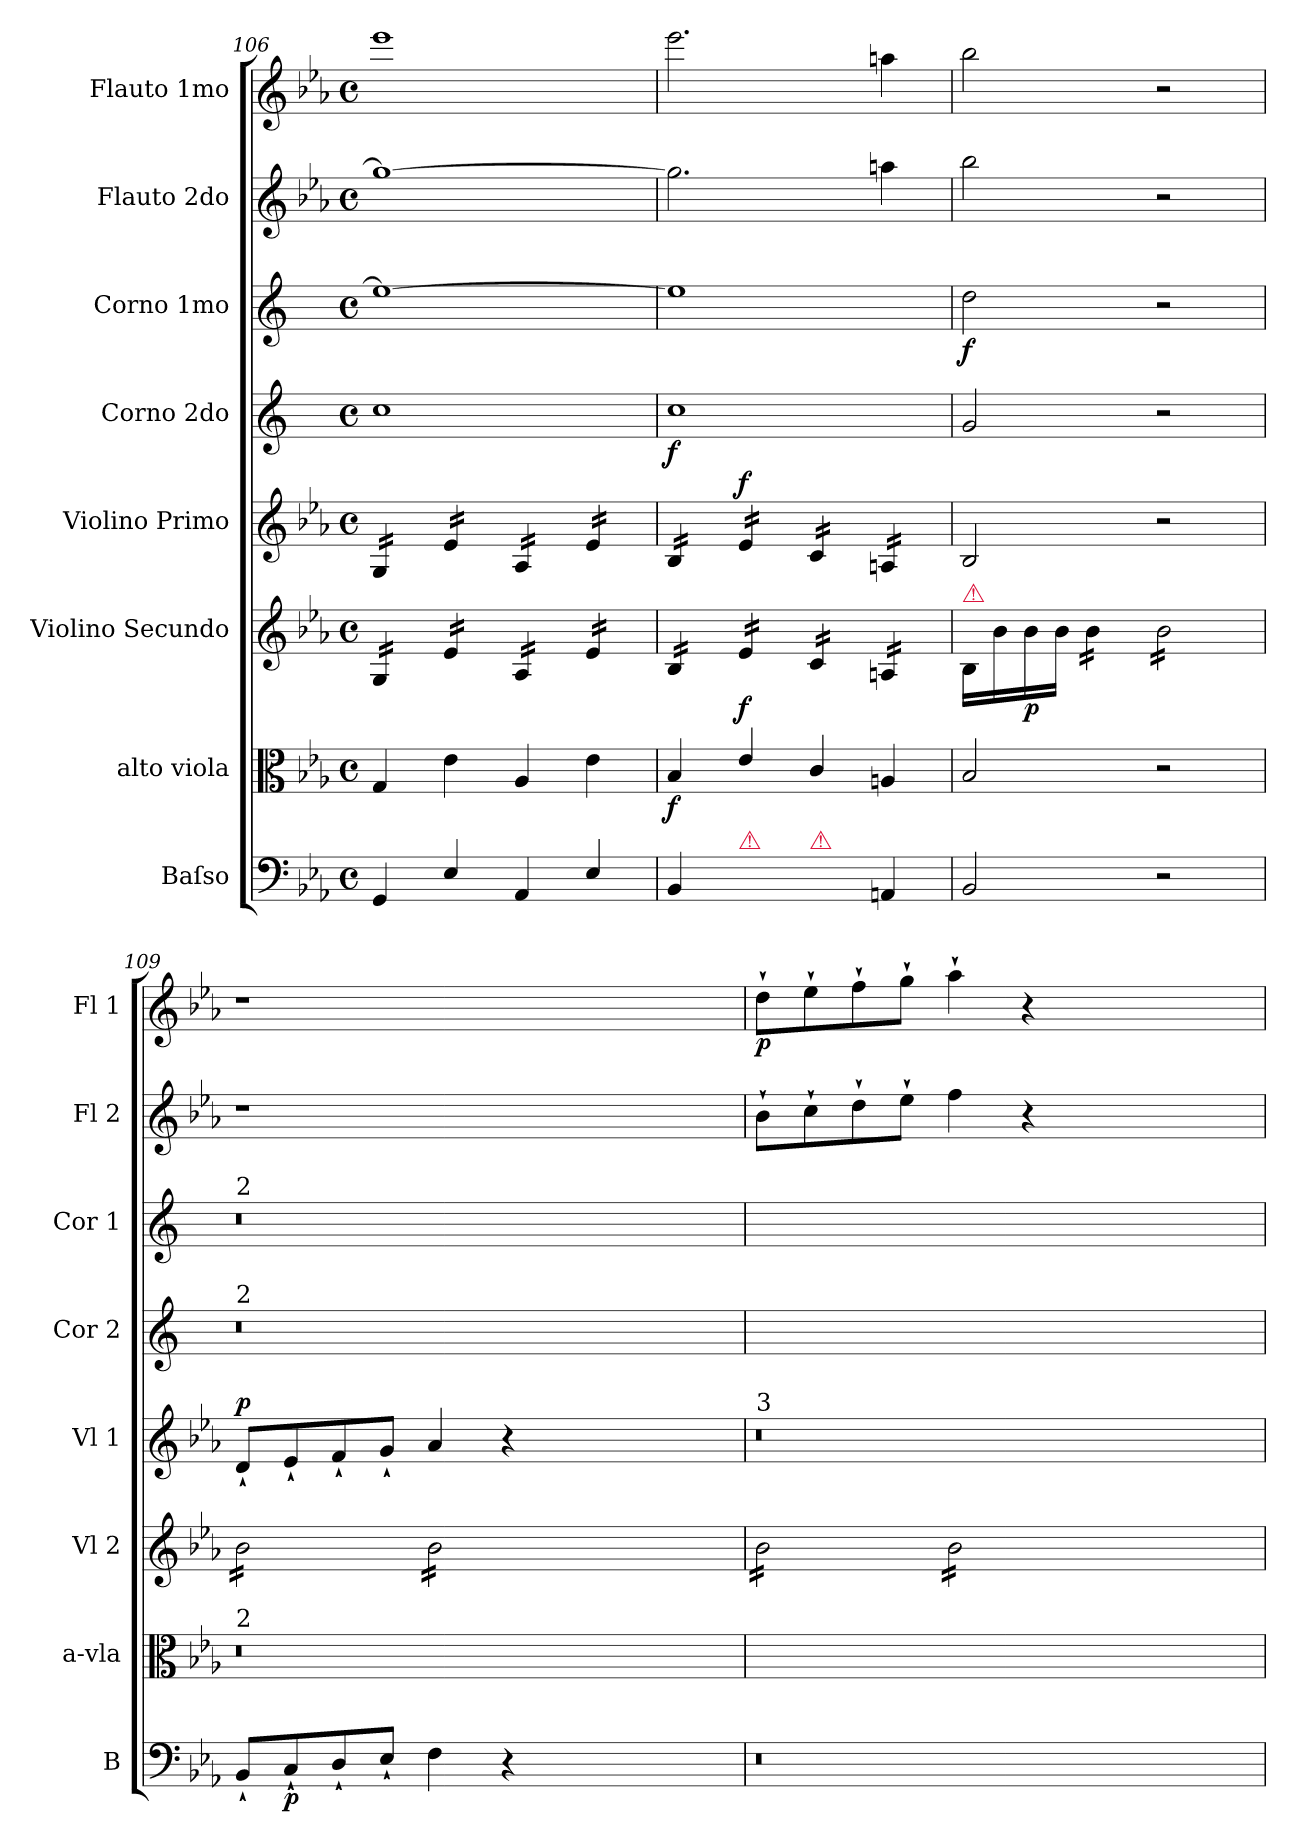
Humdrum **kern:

**kern	**dynam	**kern	**dynam	**kern	**dynam	**kern	**dynam	**kern	**dynam	**kern	**dynam	**kern	**kern	**dynam
*part8	*part8	*part7	*part7	*part6	*part6	*part5	*part5	*part4	*part4	*part3	*part3	*part2	*part1	*part1
*staff8	*staff8	*staff7	*staff7	*staff6	*staff6	*staff5	*staff5	*staff4	*staff4	*staff3	*staff3	*staff2	*staff1	*staff1
*I"Baſso	*	*I"alto viola	*	*I"Violino Secundo	*	*I"Violino Primo	*	*I"Corno 2do	*	*I"Corno 1mo	*	*I"Flauto 2do	*I"Flauto 1mo	*
*I'B	*	*I'a-vla	*	*I'Vl 2	*	*I'Vl 1	*	*I'Cor 2	*	*I'Cor 1	*	*I'Fl 2	*I'Fl 1	*
*clefF4	*	*clefC3	*	*clefG2	*	*clefG2	*	*clefG2	*	*clefG2	*	*clefG2	*clefG2	*
*	*	*	*	*	*	*	*	*ITrd-2c-3	*	*ITrd-2c-3	*	*	*	*
*k[b-e-a-]	*	*k[b-e-a-]	*	*k[b-e-a-]	*	*k[b-e-a-]	*	*k[b-e-a-]	*	*k[b-e-a-]	*	*k[b-e-a-]	*k[b-e-a-]	*
*E-:	*	*E-:	*	*E-:	*	*E-:	*	*	*	*	*	*E-:	*E-:	*
*M4/4	*	*M4/4	*	*M4/4	*	*M4/4	*	*M4/4	*	*M4/4	*	*M4/4	*M4/4	*
*met(c)	*	*met(c)	*	*met(c)	*	*met(c)	*	*met(c)	*	*met(c)	*	*met(c)	*met(c)	*
=106	=106	=106	=106	=106	=106	=106	=106	=106	=106	=106	=106	=106	=106	=106
*	*	*	*	*tremolo	*	*	*	*	*	*	*	*	*	*
*	*	*	*	*	*	*tremolo	*	*	*	*	*	*	*	*
4GG/	.	4G/	.	16G/LL	.	16G/LL	.	1ee-\	.	1gg\_	.	1gg\_	1eee-\	.
.	.	.	.	16G/	.	16G/	.	.	.	.	.	.	.	.
.	.	.	.	16G/	.	16G/	.	.	.	.	.	.	.	.
.	.	.	.	16G/JJ	.	16G/JJ	.	.	.	.	.	.	.	.
4E-/	.	4e-\	.	16e-/LL	.	16e-/LL	.	.	.	.	.	.	.	.
.	.	.	.	16e-/	.	16e-/	.	.	.	.	.	.	.	.
.	.	.	.	16e-/	.	16e-/	.	.	.	.	.	.	.	.
.	.	.	.	16e-/JJ	.	16e-/JJ	.	.	.	.	.	.	.	.
4AA-/	.	4A-/	.	16A-/LL	.	16A-/LL	.	.	.	.	.	.	.	.
.	.	.	.	16A-/	.	16A-/	.	.	.	.	.	.	.	.
.	.	.	.	16A-/	.	16A-/	.	.	.	.	.	.	.	.
.	.	.	.	16A-/JJ	.	16A-/JJ	.	.	.	.	.	.	.	.
4E-/	.	4e-\	.	16e-/LL	.	16e-/LL	.	.	.	.	.	.	.	.
.	.	.	.	16e-/	.	16e-/	.	.	.	.	.	.	.	.
.	.	.	.	16e-/	.	16e-/	.	.	.	.	.	.	.	.
.	.	.	.	16e-/JJ	.	16e-/JJ	.	.	.	.	.	.	.	.
=107	=107	=107	=107	=107	=107	=107	=107	=107	=107	=107	=107	=107	=107	=107
4BB-/	for	4B-/	f	16B-/LL	.	16B-/LL	.	1ee-\	f	1gg\]	.	2.gg\]	2.eee-\	.
.	.	.	.	16B-/	.	16B-/	.	.	.	.	.	.	.	.
.	.	.	.	16B-/	.	16B-/	.	.	.	.	.	.	.	.
.	.	.	.	16B-/JJ	.	16B-/JJ	.	.	.	.	.	.	.	.
!LO:TX:a:color=crimson:t=⚠	!	!	!	!	!	!	!	!	!	!	!	!	!	!
!	!	!	!	!	!	!	!LO:DY:a	!	!	!	!	!	!	!
4E-\yy	.	4e-/	.	16e-/LL	f	16e-/LL	f	.	.	.	.	.	.	.
.	.	.	.	16e-/	.	16e-/	.	.	.	.	.	.	.	.
.	.	.	.	16e-/	.	16e-/	.	.	.	.	.	.	.	.
.	.	.	.	16e-/JJ	.	16e-/JJ	.	.	.	.	.	.	.	.
!LO:TX:a:color=crimson:t=⚠	!	!	!	!	!	!	!	!	!	!	!	!	!	!
4C/yy	.	4c/	.	16c/LL	.	16c/LL	.	.	.	.	.	.	.	.
.	.	.	.	16c/	.	16c/	.	.	.	.	.	.	.	.
.	.	.	.	16c/	.	16c/	.	.	.	.	.	.	.	.
.	.	.	.	16c/JJ	.	16c/JJ	.	.	.	.	.	.	.	.
4AAn/	.	4An/	.	16An/LL	.	16An/LL	.	.	.	.	.	4aan\	4aan\	.
.	.	.	.	16An/	.	16An/	.	.	.	.	.	.	.	.
.	.	.	.	16An/	.	16An/	.	.	.	.	.	.	.	.
.	.	.	.	16An/JJ	.	16An/JJ	.	.	.	.	.	.	.	.
*	*	*	*	*	*	*Xtremolo	*	*	*	*	*	*	*	*
*	*	*	*	*Xtremolo	*	*	*	*	*	*	*	*	*	*
=108	=108	=108	=108	=108	=108	=108	=108	=108	=108	=108	=108	=108	=108	=108
!	!	!	!	!LO:TX:a:color=crimson:t=⚠	!	!	!	!	!	!	!	!	!	!
2BB-/	.	2B-/	.	16B-/LL	.	2B-/	.	2b-/	.	2ff\	f	2bb-\	2bb-\	.
.	.	.	.	16b-\	.	.	.	.	.	.	.	.	.	.
.	.	.	.	16b-\	p	.	.	.	.	.	.	.	.	.
.	.	.	.	16b-\JJ	.	.	.	.	.	.	.	.	.	.
*	*	*	*	*tremolo	*	*	*	*	*	*	*	*	*	*
.	.	.	.	16b-\LL	.	.	.	.	.	.	.	.	.	.
.	.	.	.	16b-\	.	.	.	.	.	.	.	.	.	.
.	.	.	.	16b-\	.	.	.	.	.	.	.	.	.	.
.	.	.	.	16b-\JJ	.	.	.	.	.	.	.	.	.	.
2r	.	2r	.	16b-\LL	.	2r	.	2r	.	2r	.	2r	2r	.
.	.	.	.	16b-\	.	.	.	.	.	.	.	.	.	.
.	.	.	.	16b-\	.	.	.	.	.	.	.	.	.	.
.	.	.	.	16b-\	.	.	.	.	.	.	.	.	.	.
.	.	.	.	16b-\	.	.	.	.	.	.	.	.	.	.
.	.	.	.	16b-\	.	.	.	.	.	.	.	.	.	.
.	.	.	.	16b-\	.	.	.	.	.	.	.	.	.	.
.	.	.	.	16b-\JJ	.	.	.	.	.	.	.	.	.	.
=109	=109	=109	=109	=109	=109	=109	=109	=109	=109	=109	=109	=109	=109	=109
!	!	!	!	!	!	!	!	!	!	!LO:TX:a:t=2	!	!	!	!
!	!	!	!	!	!	!	!	!LO:TX:a:t=2	!	!	!	!	!	!
!	!	!LO:TX:a:t=2	!	!	!	!	!	!	!	!	!	!	!	!
!	!	!	!	!	!	!	!LO:DY:a	!	!	!	!	!	!	!
8BB-`/L	.	0r	.	16b-\LL	.	8d`/L	p	0r	.	0r	.	1r	1r	.
.	.	.	.	16b-\	.	.	.	.	.	.	.	.	.	.
8C`/	p	.	.	16b-\	.	8e-`/	.	.	.	.	.	.	.	.
.	.	.	.	16b-\	.	.	.	.	.	.	.	.	.	.
8D`\	.	.	.	16b-\	.	8f`/	.	.	.	.	.	.	.	.
.	.	.	.	16b-\	.	.	.	.	.	.	.	.	.	.
8E-`\J	.	.	.	16b-\	.	8g`/J	.	.	.	.	.	.	.	.
.	.	.	.	16b-\JJ	.	.	.	.	.	.	.	.	.	.
4F\	.	.	.	16b-\LL	.	4a-/	.	.	.	.	.	.	.	.
.	.	.	.	16b-\	.	.	.	.	.	.	.	.	.	.
.	.	.	.	16b-\	.	.	.	.	.	.	.	.	.	.
.	.	.	.	16b-\	.	.	.	.	.	.	.	.	.	.
4r	.	.	.	16b-\	.	4r	.	.	.	.	.	.	.	.
.	.	.	.	16b-\	.	.	.	.	.	.	.	.	.	.
.	.	.	.	16b-\	.	.	.	.	.	.	.	.	.	.
.	.	.	.	16b-\JJ	.	.	.	.	.	.	.	.	.	.
1ryy	.	.	.	1ryy	.	1ryy	.	.	.	.	.	1ryy	1ryy	.
=110	=110	=110	=110	=110	=110	=110	=110	=110	=110	=110	=110	=110	=110	=110
!	!	!	!	!	!	!LO:TX:a:t=3	!	!	!	!	!	!	!	!
0r	.	0ryy	.	16b-\LL	.	0r	.	0ryy	.	0ryy	.	8b-`\L	8dd`\L	p
.	.	.	.	16b-\	.	.	.	.	.	.	.	.	.	.
.	.	.	.	16b-\	.	.	.	.	.	.	.	8cc`\	8ee-`\	.
.	.	.	.	16b-\	.	.	.	.	.	.	.	.	.	.
.	.	.	.	16b-\	.	.	.	.	.	.	.	8dd`\	8ff`\	.
.	.	.	.	16b-\	.	.	.	.	.	.	.	.	.	.
.	.	.	.	16b-\	.	.	.	.	.	.	.	8ee-`\J	8gg`\J	.
.	.	.	.	16b-\JJ	.	.	.	.	.	.	.	.	.	.
.	.	.	.	16b-\LL	.	.	.	.	.	.	.	4ff\	4aa-`\	.
.	.	.	.	16b-\	.	.	.	.	.	.	.	.	.	.
.	.	.	.	16b-\	.	.	.	.	.	.	.	.	.	.
.	.	.	.	16b-\	.	.	.	.	.	.	.	.	.	.
.	.	.	.	16b-\	.	.	.	.	.	.	.	4r	4r	.
.	.	.	.	16b-\	.	.	.	.	.	.	.	.	.	.
.	.	.	.	16b-\	.	.	.	.	.	.	.	.	.	.
.	.	.	.	16b-\JJ	.	.	.	.	.	.	.	.	.	.
*	*	*	*	*Xtremolo	*	*	*	*	*	*	*	*	*	*
.	.	.	.	1ryy	.	.	.	.	.	.	.	1ryy	1ryy	.
=	=	=	=	=	=	=	=	=	=	=	=	=	=	=
*-	*-	*-	*-	*-	*-	*-	*-	*-	*-	*-	*-	*-	*-	*-
